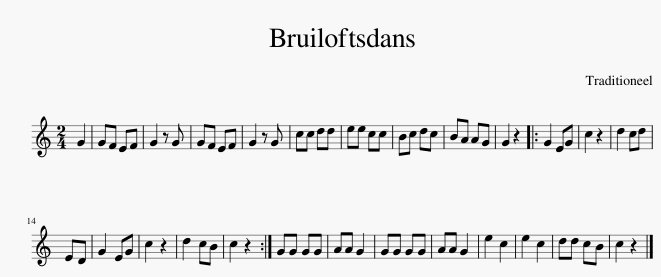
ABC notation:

X:1
L:1/8
M:2/4
I:linebreak $
K:C
V:1 treble
V:1
 G2 | GF EF | G2 z G | GF EF | G2 z G | %5
 cc dd | ee cc | Bc dc | BA AG | G2 z2 |: %10
 G2 EG | c2 z2 | d2 cd |$ ED | G2 EG | %15
 c2 z2 | d2 cB | c2 z2 :| GG GG | AA G2 | %20
 GG GG | AA G2 | e2 c2 | e2 c2 | dd cB | %25
 c2 z2 |] %26
